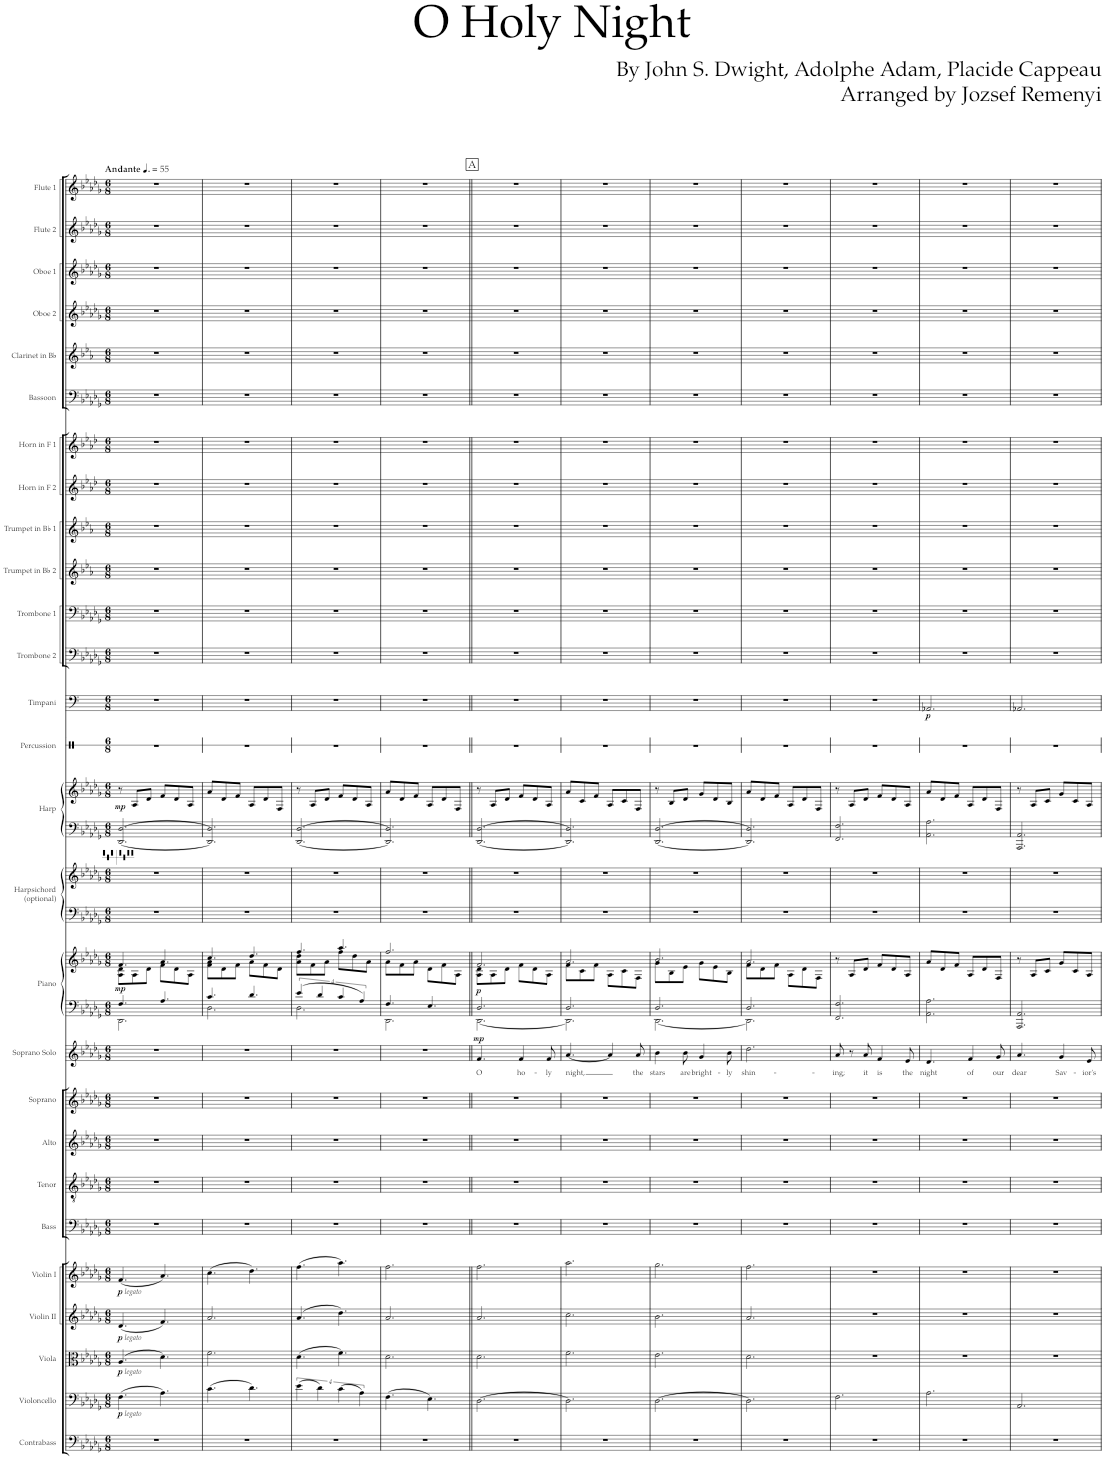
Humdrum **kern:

**kern	**kern	**dynam	**kern	**dynam	**kern	**dynam	**kern	**dynam	**kern	**kern	**kern	**kern	**kern	**text	**dynam	**kern	**kern	**dynam	**kern	**kern	**kern	**kern	**dynam	**kern	**kern	**dynam	**kern	**kern	**kern	**kern	**kern	**kern	**kern	**kern	**kern	**kern	**kern	**kern
*part27	*part26	*part26	*part25	*part25	*part24	*part24	*part23	*part23	*part22	*part21	*part20	*part19	*part18	*part18	*part18	*part17	*part17	*part17	*part16	*part16	*part15	*part15	*part15	*part14	*part13	*part13	*part12	*part11	*part10	*part9	*part8	*part7	*part6	*part5	*part4	*part3	*part2	*part1
*staff30	*staff29	*staff29	*staff28	*staff28	*staff27	*staff27	*staff26	*staff26	*staff25	*staff24	*staff23	*staff22	*staff21	*staff21	*staff21	*staff20	*staff19	*staff19/20	*staff18	*staff17	*staff16	*staff15	*staff15/16	*staff14	*staff13	*staff13	*staff12	*staff11	*staff10	*staff9	*staff8	*staff7	*staff6	*staff5	*staff4	*staff3	*staff2	*staff1
*I"Contrabass	*I"Violoncello	*	*I"Viola	*	*I"Violin II	*	*I"Violin I	*	*I"Bass	*I"Tenor	*I"Alto	*I"Soprano	*I"Soprano Solo	*	*	*I"Piano	*	*	*I"Harpsichord  (optional)	*	*I"Harp	*	*	*I"Percussion	*I"Timpani	*	*I"Trombone 2	*I"Trombone 1	*I"Trumpet in Bb 2	*I"Trumpet in Bb 1	*I"Horn in F 2	*I"Horn in F 1	*I"Bassoon	*I"Clarinet in Bb	*I"Oboe 2	*I"Oboe 1	*I"Flute 2	*I"Flute 1
*I'Cb.	*I'Vc.	*	*I'Vla.	*	*I'Vln. II	*	*I'Vln. I	*	*I'B.	*I'T.	*I'A.	*I'S.	*I'S. Solo	*	*	*I'Pno	*	*	*I'Hpsd.	*	*I'Hp.	*	*	*I'Perc.	*I'Timp.	*	*I'Tbn. 2	*I'Tbn. 1	*I'Tpt. 2	*I'Tpt. 1	*I'Hn. 2	*I'Hn. 1	*I'Bsn.	*I'Cl.	*I'Ob. 2	*I'Ob. 1	*I'Fl. 2	*I'Fl. 1
*	*	*	*	*	*	*	*	*	*	*	*	*	*	*	*	*	*	*	*	*	*	*	*	*stria1	*	*	*	*	*	*	*	*	*	*	*	*	*	*
*clefF4	*clefF4	*	*clefC3	*	*clefG2	*	*clefG2	*	*clefF4	*clefGv2	*clefG2	*clefG2	*clefG2	*	*	*clefF4	*clefG2	*	*clefF4	*clefG2	*clefF4	*clefG2	*	*clefX	*clefF4	*	*clefF4	*clefF4	*clefG2	*clefG2	*clefG2	*clefG2	*clefF4	*clefG2	*clefG2	*clefG2	*clefG2	*clefG2
*Trd7c12	*	*	*	*	*	*	*	*	*	*	*	*	*	*	*	*	*	*	*	*	*	*	*	*	*	*	*	*	*Trd1c2	*Trd1c2	*Trd4c7	*Trd4c7	*	*Trd1c2	*	*	*	*
*k[b-e-a-d-g-]	*k[b-e-a-d-g-]	*	*k[b-e-a-d-g-]	*	*k[b-e-a-d-g-]	*	*k[b-e-a-d-g-]	*	*k[b-e-a-d-g-]	*k[b-e-a-d-g-]	*k[b-e-a-d-g-]	*k[b-e-a-d-g-]	*k[b-e-a-d-g-]	*	*	*k[b-e-a-d-g-]	*k[b-e-a-d-g-]	*	*k[b-e-a-d-g-]	*k[b-e-a-d-g-]	*k[b-e-a-d-g-]	*k[b-e-a-d-g-]	*	*k[]	*k[]	*	*k[b-e-a-d-g-]	*k[b-e-a-d-g-]	*k[b-e-a-]	*k[b-e-a-]	*k[b-e-a-d-]	*k[b-e-a-d-]	*k[b-e-a-d-g-]	*k[b-e-a-]	*k[b-e-a-d-g-]	*k[b-e-a-d-g-]	*k[b-e-a-d-g-]	*k[b-e-a-d-g-]
*M6/8	*M6/8	*	*M6/8	*	*M6/8	*	*M6/8	*	*M6/8	*M6/8	*M6/8	*M6/8	*M6/8	*	*	*M6/8	*M6/8	*	*M6/8	*M6/8	*M6/8	*M6/8	*	*M6/8	*M6/8	*	*M6/8	*M6/8	*M6/8	*M6/8	*M6/8	*M6/8	*M6/8	*M6/8	*M6/8	*M6/8	*M6/8	*M6/8
*MM83	*MM83	*	*MM83	*	*MM83	*	*MM83	*	*MM83	*MM83	*MM83	*MM83	*MM83	*	*	*MM83	*MM83	*	*MM83	*MM83	*MM83	*MM83	*	*MM83	*MM83	*	*MM83	*MM83	*MM83	*MM83	*MM83	*MM83	*MM83	*MM83	*MM83	*MM83	*MM83	*MM83
=1	=1	=1	=1	=1	=1	=1	=1	=1	=1	=1	=1	=1	=1	=1	=1	=1	=1	=1	=1	=1	=1	=1	=1	=1	=1	=1	=1	=1	=1	=1	=1	=1	=1	=1	=1	=1	=1	=1
*	*	*	*	*	*	*	*	*	*	*	*	*	*	*	*	*^	*^	*	*	*	*	*	*	*	*	*	*	*	*	*	*	*	*	*	*	*	*	*
!	!	!	!	!	!	!	!	!	!	!	!	!	!	!	!	!	!	!	!	!	!	!	!	!	!	!	!	!	!	!	!	!	!	!	!	!	!	!	!	!LO:TX:a:B:t=Andante
!	!	!LO:DY:b	!	!	!	!	!	!	!	!	!	!	!	!	!	!	!	!	!	!	!	!	!	!	!	!	!	!	!	!	!	!	!	!	!	!	!	!	!	!
!	!	!LO:DY:n=1:b	!	!LO:DY:b	!	!	!	!	!	!	!	!	!	!	!	!	!	!	!	!	!	!	!	!	!	!	!	!	!	!	!	!	!	!	!	!	!	!	!	!
!	!	!	!	!LO:DY:n=1:b	!	!LO:DY:b	!	!	!	!	!	!	!	!	!	!	!	!	!	!	!	!	!	!	!	!	!	!	!	!	!	!	!	!	!	!	!	!	!	!
!	!	!	!	!	!	!LO:DY:n=1:b	!	!LO:DY:b	!	!	!	!	!	!	!	!	!	!	!	!	!	!	!	!	!	!	!	!	!	!	!	!	!	!	!	!	!	!	!	!
!	!	!	!	!	!	!	!	!LO:DY:n=1:b	!	!	!	!	!	!	!	!	!	!	!	!LO:DY:b	!	!	!	!	!LO:DY:b	!	!	!	!	!	!	!	!	!	!	!	!	!	!	!
2.r	(4.F\	p other-dynamics	(4.A-/	p other-dynamics	(4.d-/	p other-dynamics	(4.f/	p other-dynamics	2.r	2.r	2.r	2.r	2.r	.	.	4.F/	2.DD-\	4.f/	8A-\ 8d-\L	mp	2.r	2.r	[2.DD-/ [2.D-/	8r	mp	2.r	2.r	.	2.r	2.r	2.r	2.r	2.r	2.r	2.r	2.r	2.r	2.r	2.r	2.r
.	.	.	.	.	.	.	.	.	.	.	.	.	.	.	.	.	.	.	8A-\	.	.	.	.	8A-/L	.	.	.	.	.	.	.	.	.	.	.	.	.	.	.	.
.	.	.	.	.	.	.	.	.	.	.	.	.	.	.	.	.	.	.	8d-\J	.	.	.	.	8d-/J	.	.	.	.	.	.	.	.	.	.	.	.	.	.	.	.
.	4.A-\)	.	4.d-\)	.	4.f/)	.	4.a-/)	.	.	.	.	.	.	.	.	4.A-/	.	4.a-/	8f\L	.	.	.	.	8f/L	.	.	.	.	.	.	.	.	.	.	.	.	.	.	.	.
.	.	.	.	.	.	.	.	.	.	.	.	.	.	.	.	.	.	.	8d-\	.	.	.	.	8d-/	.	.	.	.	.	.	.	.	.	.	.	.	.	.	.	.
.	.	.	.	.	.	.	.	.	.	.	.	.	.	.	.	.	.	.	8A-\J	.	.	.	.	8A-/J	.	.	.	.	.	.	.	.	.	.	.	.	.	.	.	.
=2	=2	=2	=2	=2	=2	=2	=2	=2	=2	=2	=2	=2	=2	=2	=2	=2	=2	=2	=2	=2	=2	=2	=2	=2	=2	=2	=2	=2	=2	=2	=2	=2	=2	=2	=2	=2	=2	=2	=2	=2
2.r	(4.c\	.	2.f\	.	2.a-/	.	(4.cc\	.	2.r	2.r	2.r	2.r	2.r	.	.	4.c/	2.D-\	4.cc/	8f\ 8a-\L	.	2.r	2.r	2.DD-/] 2.D-/]	8a-/L	.	2.r	2.r	.	2.r	2.r	2.r	2.r	2.r	2.r	2.r	2.r	2.r	2.r	2.r	2.r
.	.	.	.	.	.	.	.	.	.	.	.	.	.	.	.	.	.	.	8d-\	.	.	.	.	8d-/	.	.	.	.	.	.	.	.	.	.	.	.	.	.	.	.
.	.	.	.	.	.	.	.	.	.	.	.	.	.	.	.	.	.	.	8f\J	.	.	.	.	8f/J	.	.	.	.	.	.	.	.	.	.	.	.	.	.	.	.
.	4.d-\)	.	.	.	.	.	4.dd-\)	.	.	.	.	.	.	.	.	4.d-/	.	4.dd-/	8a-\L	.	.	.	.	8A-/L	.	.	.	.	.	.	.	.	.	.	.	.	.	.	.	.
.	.	.	.	.	.	.	.	.	.	.	.	.	.	.	.	.	.	.	8f\	.	.	.	.	8d-/	.	.	.	.	.	.	.	.	.	.	.	.	.	.	.	.
.	.	.	.	.	.	.	.	.	.	.	.	.	.	.	.	.	.	.	8d-\J	.	.	.	.	8F/J	.	.	.	.	.	.	.	.	.	.	.	.	.	.	.	.
=3	=3	=3	=3	=3	=3	=3	=3	=3	=3	=3	=3	=3	=3	=3	=3	=3	=3	=3	=3	=3	=3	=3	=3	=3	=3	=3	=3	=3	=3	=3	=3	=3	=3	=3	=3	=3	=3	=3	=3	=3
2.r	(16%3e-\	.	(4.d-\	.	(4.a-/	.	(4.ff\	.	2.r	2.r	2.r	2.r	2.r	.	.	16%3e-/	2.D-\	4.ff/	8a-\ 8dd-\L	.	2.r	2.r	[2.DD-/ [2.D-/	8r	.	2.r	2.r	.	2.r	2.r	2.r	2.r	2.r	2.r	2.r	2.r	2.r	2.r	2.r	2.r
.	.	.	.	.	.	.	.	.	.	.	.	.	.	.	.	.	.	.	8f\	.	.	.	.	8A-/L	.	.	.	.	.	.	.	.	.	.	.	.	.	.	.	.
.	16%3d-\)	.	.	.	.	.	.	.	.	.	.	.	.	.	.	16%3d-/	.	.	.	.	.	.	.	.	.	.	.	.	.	.	.	.	.	.	.	.	.	.	.	.
.	.	.	.	.	.	.	.	.	.	.	.	.	.	.	.	.	.	.	8a-\J	.	.	.	.	8d-/J	.	.	.	.	.	.	.	.	.	.	.	.	.	.	.	.
.	(16%3c\	.	4.f\)	.	4.dd-\)	.	4.aa-\)	.	.	.	.	.	.	.	.	16%3c/	.	4.aa-/	8ff\L	.	.	.	.	8f/L	.	.	.	.	.	.	.	.	.	.	.	.	.	.	.	.
.	.	.	.	.	.	.	.	.	.	.	.	.	.	.	.	.	.	.	8dd-\	.	.	.	.	8d-/	.	.	.	.	.	.	.	.	.	.	.	.	.	.	.	.
.	16%3A-\)	.	.	.	.	.	.	.	.	.	.	.	.	.	.	16%3A-/	.	.	.	.	.	.	.	.	.	.	.	.	.	.	.	.	.	.	.	.	.	.	.	.
.	.	.	.	.	.	.	.	.	.	.	.	.	.	.	.	.	.	.	8a-\J	.	.	.	.	8A-/J	.	.	.	.	.	.	.	.	.	.	.	.	.	.	.	.
=4	=4	=4	=4	=4	=4	=4	=4	=4	=4	=4	=4	=4	=4	=4	=4	=4	=4	=4	=4	=4	=4	=4	=4	=4	=4	=4	=4	=4	=4	=4	=4	=4	=4	=4	=4	=4	=4	=4	=4	=4
2.r	(4.F\	.	2.d-\	.	2.a-/	.	2.ff\	.	2.r	2.r	2.r	2.r	2.r	.	.	4.F/	2.DD-\	2.ff/	8a-\L	.	2.r	2.r	2.DD-/] 2.D-/]	8a-/L	.	2.r	2.r	.	2.r	2.r	2.r	2.r	2.r	2.r	2.r	2.r	2.r	2.r	2.r	2.r
.	.	.	.	.	.	.	.	.	.	.	.	.	.	.	.	.	.	.	8f\	.	.	.	.	8d-/	.	.	.	.	.	.	.	.	.	.	.	.	.	.	.	.
.	.	.	.	.	.	.	.	.	.	.	.	.	.	.	.	.	.	.	8a-\J	.	.	.	.	8f/J	.	.	.	.	.	.	.	.	.	.	.	.	.	.	.	.
.	4.E-\)	.	.	.	.	.	.	.	.	.	.	.	.	.	.	4.E-/	.	.	8d-\L	.	.	.	.	8A-/L	.	.	.	.	.	.	.	.	.	.	.	.	.	.	.	.
.	.	.	.	.	.	.	.	.	.	.	.	.	.	.	.	.	.	.	8f\	.	.	.	.	8d-/	.	.	.	.	.	.	.	.	.	.	.	.	.	.	.	.
.	.	.	.	.	.	.	.	.	.	.	.	.	.	.	.	.	.	.	8A-\J	.	.	.	.	8F/J	.	.	.	.	.	.	.	.	.	.	.	.	.	.	.	.
!!LO:REH:place=s1:a:cj:fs=14:t=A
=5||	=5||	=5||	=5||	=5||	=5||	=5||	=5||	=5||	=5||	=5||	=5||	=5||	=5||	=5||	=5||	=5||	=5||	=5||	=5||	=5||	=5||	=5||	=5||	=5||	=5||	=5||	=5||	=5||	=5||	=5||	=5||	=5||	=5||	=5||	=5||	=5||	=5||	=5||	=5||	=5||
!	!	!	!	!	!	!	!	!	!	!	!	!	!	!LO:LY:b	!LO:DY:a	!	!	!	!	!LO:DY:b	!	!	!	!	!	!	!	!	!	!	!	!	!	!	!	!	!	!	!	!
2.r	[2.D-\	.	2.d-\	.	2.a-/	.	2.ff\	.	2.r	2.r	2.r	2.r	4.f/	O	mp	2.D-/	[2.DD-\	2.f/	8A-\ 8d-\L	p	2.r	2.r	[2.DD-/ [2.D-/	8r	.	2.r	2.r	.	2.r	2.r	2.r	2.r	2.r	2.r	2.r	2.r	2.r	2.r	2.r	2.r
.	.	.	.	.	.	.	.	.	.	.	.	.	.	.	.	.	.	.	8A-\	.	.	.	.	8A-/L	.	.	.	.	.	.	.	.	.	.	.	.	.	.	.	.
.	.	.	.	.	.	.	.	.	.	.	.	.	.	.	.	.	.	.	8d-\J	.	.	.	.	8d-/J	.	.	.	.	.	.	.	.	.	.	.	.	.	.	.	.
!	!	!	!	!	!	!	!	!	!	!	!	!	!	!LO:LY:b	!	!	!	!	!	!	!	!	!	!	!	!	!	!	!	!	!	!	!	!	!	!	!	!	!	!
.	.	.	.	.	.	.	.	.	.	.	.	.	4f/	ho-	.	.	.	.	8f\L	.	.	.	.	8f/L	.	.	.	.	.	.	.	.	.	.	.	.	.	.	.	.
.	.	.	.	.	.	.	.	.	.	.	.	.	.	.	.	.	.	.	8d-\	.	.	.	.	8d-/	.	.	.	.	.	.	.	.	.	.	.	.	.	.	.	.
!	!	!	!	!	!	!	!	!	!	!	!	!	!	!LO:LY:b	!	!	!	!	!	!	!	!	!	!	!	!	!	!	!	!	!	!	!	!	!	!	!	!	!	!
.	.	.	.	.	.	.	.	.	.	.	.	.	8f/	-ly	.	.	.	.	8A-\J	.	.	.	.	8A-/J	.	.	.	.	.	.	.	.	.	.	.	.	.	.	.	.
=6	=6	=6	=6	=6	=6	=6	=6	=6	=6	=6	=6	=6	=6	=6	=6	=6	=6	=6	=6	=6	=6	=6	=6	=6	=6	=6	=6	=6	=6	=6	=6	=6	=6	=6	=6	=6	=6	=6	=6	=6
!	!	!	!	!	!	!	!	!	!	!	!	!	!	!LO:LY:b	!	!	!	!	!	!	!	!	!	!	!	!	!	!	!	!	!	!	!	!	!	!	!	!	!	!
2.r	2.D-\]	.	2.f\	.	2.cc\	.	2.aa-\	.	2.r	2.r	2.r	2.r	[4.a-/	night,	.	2.D-/	2.DD-\]	2.a-/	8f\L	.	2.r	2.r	2.DD-/] 2.D-/]	8a-/L	.	2.r	2.r	.	2.r	2.r	2.r	2.r	2.r	2.r	2.r	2.r	2.r	2.r	2.r	2.r
.	.	.	.	.	.	.	.	.	.	.	.	.	.	.	.	.	.	.	8c\	.	.	.	.	8c/	.	.	.	.	.	.	.	.	.	.	.	.	.	.	.	.
.	.	.	.	.	.	.	.	.	.	.	.	.	.	.	.	.	.	.	8f\J	.	.	.	.	8f/J	.	.	.	.	.	.	.	.	.	.	.	.	.	.	.	.
.	.	.	.	.	.	.	.	.	.	.	.	.	4a-/]	.	.	.	.	.	8A-\L	.	.	.	.	8A-/L	.	.	.	.	.	.	.	.	.	.	.	.	.	.	.	.
.	.	.	.	.	.	.	.	.	.	.	.	.	.	.	.	.	.	.	8c\	.	.	.	.	8c/	.	.	.	.	.	.	.	.	.	.	.	.	.	.	.	.
!	!	!	!	!	!	!	!	!	!	!	!	!	!	!LO:LY:b	!	!	!	!	!	!	!	!	!	!	!	!	!	!	!	!	!	!	!	!	!	!	!	!	!	!
.	.	.	.	.	.	.	.	.	.	.	.	.	8a-/	the	.	.	.	.	8F\J	.	.	.	.	8F/J	.	.	.	.	.	.	.	.	.	.	.	.	.	.	.	.
=7	=7	=7	=7	=7	=7	=7	=7	=7	=7	=7	=7	=7	=7	=7	=7	=7	=7	=7	=7	=7	=7	=7	=7	=7	=7	=7	=7	=7	=7	=7	=7	=7	=7	=7	=7	=7	=7	=7	=7	=7
!	!	!	!	!	!	!	!	!	!	!	!	!	!	!LO:LY:b	!	!	!	!	!	!	!	!	!	!	!	!	!	!	!	!	!	!	!	!	!	!	!	!	!	!
2.r	[2.D-\	.	2.e-\	.	2.b-\	.	2.gg-\	.	2.r	2.r	2.r	2.r	4b-\	stars	.	2.D-/	[2.DD-\	2.b-/	8g-\L	.	2.r	2.r	[2.DD-/ [2.D-/	8r	.	2.r	2.r	.	2.r	2.r	2.r	2.r	2.r	2.r	2.r	2.r	2.r	2.r	2.r	2.r
.	.	.	.	.	.	.	.	.	.	.	.	.	.	.	.	.	.	.	8B-\	.	.	.	.	8B-/L	.	.	.	.	.	.	.	.	.	.	.	.	.	.	.	.
!	!	!	!	!	!	!	!	!	!	!	!	!	!	!LO:LY:b	!	!	!	!	!	!	!	!	!	!	!	!	!	!	!	!	!	!	!	!	!	!	!	!	!	!
.	.	.	.	.	.	.	.	.	.	.	.	.	8b-\	are	.	.	.	.	8e-\J	.	.	.	.	8d-/J	.	.	.	.	.	.	.	.	.	.	.	.	.	.	.	.
!	!	!	!	!	!	!	!	!	!	!	!	!	!	!LO:LY:b	!	!	!	!	!	!	!	!	!	!	!	!	!	!	!	!	!	!	!	!	!	!	!	!	!	!
.	.	.	.	.	.	.	.	.	.	.	.	.	4g-/	bright-	.	.	.	.	8g-\L	.	.	.	.	8g-/L	.	.	.	.	.	.	.	.	.	.	.	.	.	.	.	.
.	.	.	.	.	.	.	.	.	.	.	.	.	.	.	.	.	.	.	8e-\	.	.	.	.	8d-/	.	.	.	.	.	.	.	.	.	.	.	.	.	.	.	.
!	!	!	!	!	!	!	!	!	!	!	!	!	!	!LO:LY:b	!	!	!	!	!	!	!	!	!	!	!	!	!	!	!	!	!	!	!	!	!	!	!	!	!	!
.	.	.	.	.	.	.	.	.	.	.	.	.	8b-\	-ly	.	.	.	.	8B-\J	.	.	.	.	8B-/J	.	.	.	.	.	.	.	.	.	.	.	.	.	.	.	.
=8	=8	=8	=8	=8	=8	=8	=8	=8	=8	=8	=8	=8	=8	=8	=8	=8	=8	=8	=8	=8	=8	=8	=8	=8	=8	=8	=8	=8	=8	=8	=8	=8	=8	=8	=8	=8	=8	=8	=8	=8
!	!	!	!	!	!	!	!	!	!	!	!	!	!	!LO:LY:b	!	!	!	!	!	!	!	!	!	!	!	!	!	!	!	!	!	!	!	!	!	!	!	!	!	!
2.r	2.D-\]	.	2.d-\	.	2.a-/	.	2.ff\	.	2.r	2.r	2.r	2.r	2.dd-\	shin-	.	2.D-/	2.DD-\]	2.a-/	8f\L	.	2.r	2.r	2.DD-/] 2.D-/]	8a-/L	.	2.r	2.r	.	2.r	2.r	2.r	2.r	2.r	2.r	2.r	2.r	2.r	2.r	2.r	2.r
.	.	.	.	.	.	.	.	.	.	.	.	.	.	.	.	.	.	.	8d-\	.	.	.	.	8d-/	.	.	.	.	.	.	.	.	.	.	.	.	.	.	.	.
.	.	.	.	.	.	.	.	.	.	.	.	.	.	.	.	.	.	.	8f\J	.	.	.	.	8f/J	.	.	.	.	.	.	.	.	.	.	.	.	.	.	.	.
.	.	.	.	.	.	.	.	.	.	.	.	.	.	.	.	.	.	.	8A-\L	.	.	.	.	8A-/L	.	.	.	.	.	.	.	.	.	.	.	.	.	.	.	.
.	.	.	.	.	.	.	.	.	.	.	.	.	.	.	.	.	.	.	8d-\	.	.	.	.	8d-/	.	.	.	.	.	.	.	.	.	.	.	.	.	.	.	.
.	.	.	.	.	.	.	.	.	.	.	.	.	.	.	.	.	.	.	8F\J	.	.	.	.	8F/J	.	.	.	.	.	.	.	.	.	.	.	.	.	.	.	.
*	*	*	*	*	*	*	*	*	*	*	*	*	*	*	*	*v	*v	*	*	*	*	*	*	*	*	*	*	*	*	*	*	*	*	*	*	*	*	*	*	*
=9	=9	=9	=9	=9	=9	=9	=9	=9	=9	=9	=9	=9	=9	=9	=9	=9	=9	=9	=9	=9	=9	=9	=9	=9	=9	=9	=9	=9	=9	=9	=9	=9	=9	=9	=9	=9	=9	=9	=9
!	!	!	!	!	!	!	!	!	!	!	!	!	!	!LO:LY:b	!	!	!	!	!	!	!	!	!	!	!	!	!	!	!	!	!	!	!	!	!	!	!	!	!
*	*	*	*	*	*	*	*	*	*	*	*	*	*	*	*	*	*v	*v	*	*	*	*	*	*	*	*	*	*	*	*	*	*	*	*	*	*	*	*	*
2.r	2.F\	.	2.r	.	2.r	.	2.r	.	2.r	2.r	2.r	2.r	8a-/	-ing;	.	2.FF/ 2.F/	8r	.	2.r	2.r	2.FF/ 2.F/	8r	.	2.r	2.r	.	2.r	2.r	2.r	2.r	2.r	2.r	2.r	2.r	2.r	2.r	2.r	2.r
.	.	.	.	.	.	.	.	.	.	.	.	.	8r	.	.	.	8A-/L	.	.	.	.	8A-/L	.	.	.	.	.	.	.	.	.	.	.	.	.	.	.	.
!	!	!	!	!	!	!	!	!	!	!	!	!	!	!LO:LY:b	!	!	!	!	!	!	!	!	!	!	!	!	!	!	!	!	!	!	!	!	!	!	!	!
.	.	.	.	.	.	.	.	.	.	.	.	.	8a-/	it	.	.	8d-/J	.	.	.	.	8d-/J	.	.	.	.	.	.	.	.	.	.	.	.	.	.	.	.
!	!	!	!	!	!	!	!	!	!	!	!	!	!	!LO:LY:b	!	!	!	!	!	!	!	!	!	!	!	!	!	!	!	!	!	!	!	!	!	!	!	!
.	.	.	.	.	.	.	.	.	.	.	.	.	4f/	is	.	.	8f/L	.	.	.	.	8f/L	.	.	.	.	.	.	.	.	.	.	.	.	.	.	.	.
.	.	.	.	.	.	.	.	.	.	.	.	.	.	.	.	.	8d-/	.	.	.	.	8d-/	.	.	.	.	.	.	.	.	.	.	.	.	.	.	.	.
!	!	!	!	!	!	!	!	!	!	!	!	!	!	!LO:LY:b	!	!	!	!	!	!	!	!	!	!	!	!	!	!	!	!	!	!	!	!	!	!	!	!
.	.	.	.	.	.	.	.	.	.	.	.	.	8e-/	the	.	.	8A-/J	.	.	.	.	8A-/J	.	.	.	.	.	.	.	.	.	.	.	.	.	.	.	.
=10	=10	=10	=10	=10	=10	=10	=10	=10	=10	=10	=10	=10	=10	=10	=10	=10	=10	=10	=10	=10	=10	=10	=10	=10	=10	=10	=10	=10	=10	=10	=10	=10	=10	=10	=10	=10	=10	=10
!	!	!	!	!	!	!	!	!	!	!	!	!	!	!LO:LY:b	!	!	!	!	!	!	!	!	!	!	!	!LO:DY:b	!	!	!	!	!	!	!	!	!	!	!	!
2.r	2.A-\	.	2.r	.	2.r	.	2.r	.	2.r	2.r	2.r	2.r	4.d-/	night	.	2.AA-\ 2.A-\	8a-/L	.	2.r	2.r	2.AA-\ 2.A-\	8a-/L	.	2.r	2.AA-X/	p	2.r	2.r	2.r	2.r	2.r	2.r	2.r	2.r	2.r	2.r	2.r	2.r
.	.	.	.	.	.	.	.	.	.	.	.	.	.	.	.	.	8d-/	.	.	.	.	8d-/	.	.	.	.	.	.	.	.	.	.	.	.	.	.	.	.
.	.	.	.	.	.	.	.	.	.	.	.	.	.	.	.	.	8f/J	.	.	.	.	8f/J	.	.	.	.	.	.	.	.	.	.	.	.	.	.	.	.
!	!	!	!	!	!	!	!	!	!	!	!	!	!	!LO:LY:b	!	!	!	!	!	!	!	!	!	!	!	!	!	!	!	!	!	!	!	!	!	!	!	!
.	.	.	.	.	.	.	.	.	.	.	.	.	4f/	of	.	.	8A-/L	.	.	.	.	8A-/L	.	.	.	.	.	.	.	.	.	.	.	.	.	.	.	.
.	.	.	.	.	.	.	.	.	.	.	.	.	.	.	.	.	8d-/	.	.	.	.	8d-/	.	.	.	.	.	.	.	.	.	.	.	.	.	.	.	.
!	!	!	!	!	!	!	!	!	!	!	!	!	!	!LO:LY:b	!	!	!	!	!	!	!	!	!	!	!	!	!	!	!	!	!	!	!	!	!	!	!	!
.	.	.	.	.	.	.	.	.	.	.	.	.	8g-/	our	.	.	8F/J	.	.	.	.	8F/J	.	.	.	.	.	.	.	.	.	.	.	.	.	.	.	.
=11	=11	=11	=11	=11	=11	=11	=11	=11	=11	=11	=11	=11	=11	=11	=11	=11	=11	=11	=11	=11	=11	=11	=11	=11	=11	=11	=11	=11	=11	=11	=11	=11	=11	=11	=11	=11	=11	=11
!	!	!	!	!	!	!	!	!	!	!	!	!	!	!LO:LY:b	!	!	!	!	!	!	!	!	!	!	!	!	!	!	!	!	!	!	!	!	!	!	!	!
2.r	2.AA-/	.	2.r	.	2.r	.	2.r	.	2.r	2.r	2.r	2.r	4.a-/	dear	.	2.AAA-/ 2.AA-/	8r	.	2.r	2.r	2.AAA-/ 2.AA-/	8r	.	2.r	2.AA-X/	.	2.r	2.r	2.r	2.r	2.r	2.r	2.r	2.r	2.r	2.r	2.r	2.r
.	.	.	.	.	.	.	.	.	.	.	.	.	.	.	.	.	8A-/L	.	.	.	.	8A-/L	.	.	.	.	.	.	.	.	.	.	.	.	.	.	.	.
.	.	.	.	.	.	.	.	.	.	.	.	.	.	.	.	.	8c/J	.	.	.	.	8c/J	.	.	.	.	.	.	.	.	.	.	.	.	.	.	.	.
!	!	!	!	!	!	!	!	!	!	!	!	!	!	!LO:LY:b	!	!	!	!	!	!	!	!	!	!	!	!	!	!	!	!	!	!	!	!	!	!	!	!
.	.	.	.	.	.	.	.	.	.	.	.	.	4g-/	Sav-	.	.	8g-/L	.	.	.	.	8g-/L	.	.	.	.	.	.	.	.	.	.	.	.	.	.	.	.
.	.	.	.	.	.	.	.	.	.	.	.	.	.	.	.	.	8c/	.	.	.	.	8c/	.	.	.	.	.	.	.	.	.	.	.	.	.	.	.	.
!	!	!	!	!	!	!	!	!	!	!	!	!	!	!LO:LY:b	!	!	!	!	!	!	!	!	!	!	!	!	!	!	!	!	!	!	!	!	!	!	!	!
.	.	.	.	.	.	.	.	.	.	.	.	.	8e-/	-ior's	.	.	8A-/J	.	.	.	.	8A-/J	.	.	.	.	.	.	.	.	.	.	.	.	.	.	.	.
=	=	=	=	=	=	=	=	=	=	=	=	=	=	=	=	=	=	=	=	=	=	=	=	=	=	=	=	=	=	=	=	=	=	=	=	=	=	=
*-	*-	*-	*-	*-	*-	*-	*-	*-	*-	*-	*-	*-	*-	*-	*-	*-	*-	*-	*-	*-	*-	*-	*-	*-	*-	*-	*-	*-	*-	*-	*-	*-	*-	*-	*-	*-	*-	*-
